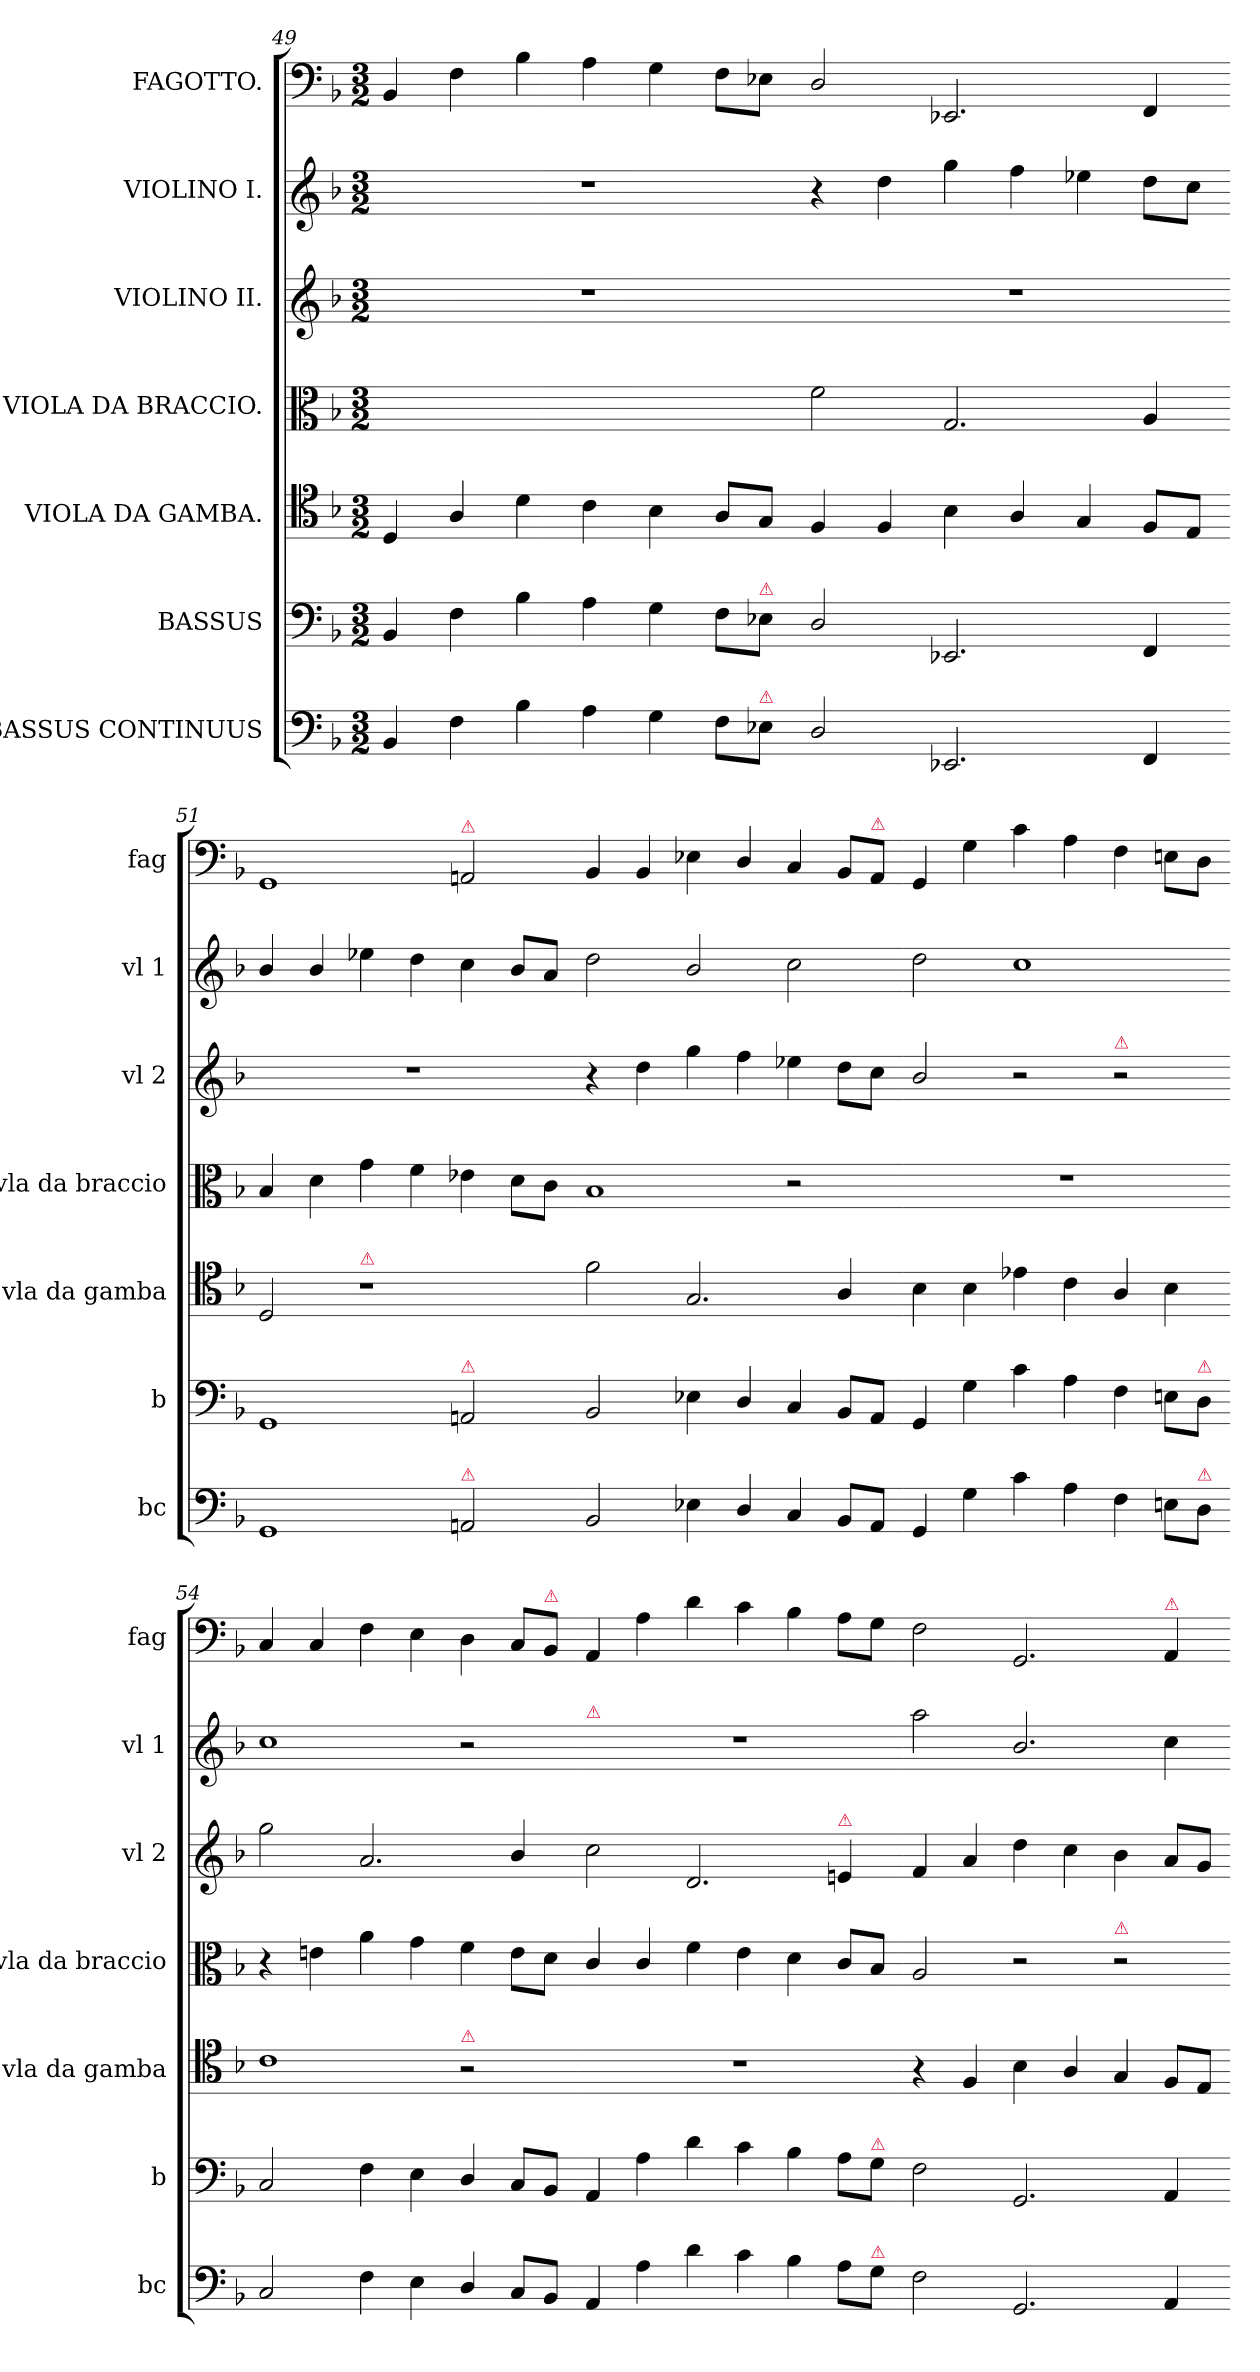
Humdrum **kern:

**kern	**kern	**kern	**kern	**kern	**kern	**kern
*part7	*part6	*part5	*part4	*part3	*part2	*part1
*staff7	*staff6	*staff5	*staff4	*staff3	*staff2	*staff1
*I"BASSUS CONTINUUS	*I"BASSUS	*I"VIOLA DA GAMBA.	*I"VIOLA DA BRACCIO.	*I"VIOLINO II.	*I"VIOLINO I.	*I"FAGOTTO.
*I'bc	*I'b	*I'vla da gamba	*I'vla da braccio	*I'vl 2	*I'vl 1	*I'fag
*clefF4	*clefF4	*clefC4	*clefC3	*clefG2	*clefG2	*clefF4
*k[b-]	*k[b-]	*k[b-]	*k[b-]	*k[b-]	*k[b-]	*k[b-]
*M3/2	*M3/2	*M3/2	*M3/2	*M3/2	*M3/2	*M3/2
=49	=49	=49	=49	=49	=49	=49
4BB-/	4BB-/	4D/	1.ryy	1.r	1.r	4BB-/
4F\	4F\	4A/	.	.	.	4F\
4B-\	4B-\	4d\	.	.	.	4B-\
4A\	4A\	4c\	.	.	.	4A\
4G\	4G\	4B-\	.	.	.	4G\
8F\L	8F\L	8A/L	.	.	.	8F\L
!	!LO:TX:a:color=crimson:t=⚠	!	!	!	!	!
!LO:TX:a:color=crimson:t=⚠	!	!	!	!	!	!
8E-X\J	8E-X\J	8G/J	.	.	.	8E-X\J
=50-	=50-	=50-	=50-	=50-	=50-	=50-
2D/	2D/	4F/	2f\	1.r	4r	2D/
.	.	4F/	.	.	4dd\	.
2.EE-X/	2.EE-X/	4B-\	2.G/	.	4gg\	2.EE-X/
.	.	4A/	.	.	4ff\	.
.	.	4G/	.	.	4ee-X\	.
4FF/	4FF/	8F/L	4A/	.	8dd\L	4FF/
.	.	8E/J	.	.	8cc\J	.
=51-	=51-	=51-	=51-	=51-	=51-	=51-
1GG	1GG	2D/	4B-/	1.r	4b-/	1GG
.	.	.	4d\	.	4b-/	.
!	!	!LO:TX:a:color=crimson:t=⚠	!	!	!	!
.	.	1r	4g\	.	4ee-X\	.
.	.	.	4f\	.	4dd\	.
!	!	!	!	!	!	!LO:TX:a:color=crimson:t=⚠
!	!LO:TX:a:color=crimson:t=⚠	!	!	!	!	!
!LO:TX:a:color=crimson:t=⚠	!	!	!	!	!	!
2AAn/	2AAn/	.	4e-X\	.	4cc\	2AAn/
.	.	.	8d\L	.	8b-/L	.
.	.	.	8c\J	.	8a/J	.
=52-	=52-	=52-	=52-	=52-	=52-	=52-
2BB-/	2BB-/	2f\	1B-	4r	2dd\	4BB-/
.	.	.	.	4dd\	.	4BB-/
4E-X\	4E-X\	2.G/	.	4gg\	2b-/	4E-X\
4D/	4D/	.	.	4ff\	.	4D/
4C/	4C/	.	2r	4ee-X\	2cc\	4C/
8BB-/L	8BB-/L	4A/	.	8dd\L	.	8BB-/L
!	!	!	!	!	!	!LO:TX:a:color=crimson:t=⚠
8AA/J	8AA/J	.	.	8cc\J	.	8AA/J
=53-	=53-	=53-	=53-	=53-	=53-	=53-
4GG/	4GG/	4B-\	1.r	2b-/	2dd\	4GG/
4G\	4G\	4B-\	.	.	.	4G\
4c\	4c\	4e-X\	.	2r	1cc	4c\
4A\	4A\	4c\	.	.	.	4A\
!	!	!	!	!LO:TX:a:color=crimson:t=⚠	!	!
4F\	4F\	4A/	.	2r	.	4F\
8En\L	8En\L	4B-\	.	.	.	8En\L
!	!LO:TX:a:color=crimson:t=⚠	!	!	!	!	!
!LO:TX:a:color=crimson:t=⚠	!	!	!	!	!	!
8D\J	8D\J	.	.	.	.	8D\J
=54-	=54-	=54-	=54-	=54-	=54-	=54-
2C/	2C/	1c	4r	2gg\	1cc	4C/
.	.	.	4en\	.	.	4C/
4F\	4F\	.	4a\	2.a/	.	4F\
4E\	4E\	.	4g\	.	.	4E\
!	!	!LO:TX:a:color=crimson:t=⚠	!	!	!	!
4D/	4D/	2r	4f\	.	2r	4D\
8C/L	8C/L	.	8e\L	4b-/	.	8C/L
!	!	!	!	!	!	!LO:TX:a:color=crimson:t=⚠
8BB-/J	8BB-/J	.	8d\J	.	.	8BB-/J
=55-	=55-	=55-	=55-	=55-	=55-	=55-
!	!	!	!	!	!LO:TX:a:color=crimson:t=⚠	!
4AA/	4AA/	1.r	4c/	2cc\	1.r	4AA/
4A\	4A\	.	4c/	.	.	4A\
4d\	4d\	.	4f\	2.d/	.	4d\
4c\	4c\	.	4e\	.	.	4c\
4B-\	4B-\	.	4d\	.	.	4B-\
!	!	!	!	!LO:TX:a:color=crimson:t=⚠	!	!
8A\L	8A\L	.	8c/L	4en/	.	8A\L
!	!LO:TX:a:color=crimson:t=⚠	!	!	!	!	!
!LO:TX:a:color=crimson:t=⚠	!	!	!	!	!	!
8G\J	8G\J	.	8B-/J	.	.	8G\J
=56-	=56-	=56-	=56-	=56-	=56-	=56-
2F\	2F\	4r	2A/	4f/	2aa\	2F\
.	.	4F/	.	4a/	.	.
2.GG/	2.GG/	4B-\	2r	4dd\	2.b-/	2.GG/
.	.	4A/	.	4cc\	.	.
!	!	!	!LO:TX:a:color=crimson:t=⚠	!	!	!
.	.	4G/	2r	4b-\	.	.
!	!	!	!	!	!	!LO:TX:a:color=crimson:t=⚠
4AA/	4AA/	8F/L	.	8a/L	4cc\	4AA/
.	.	8E/J	.	8g/J	.	.
=-	=-	=-	=-	=-	=-	=-
*-	*-	*-	*-	*-	*-	*-
